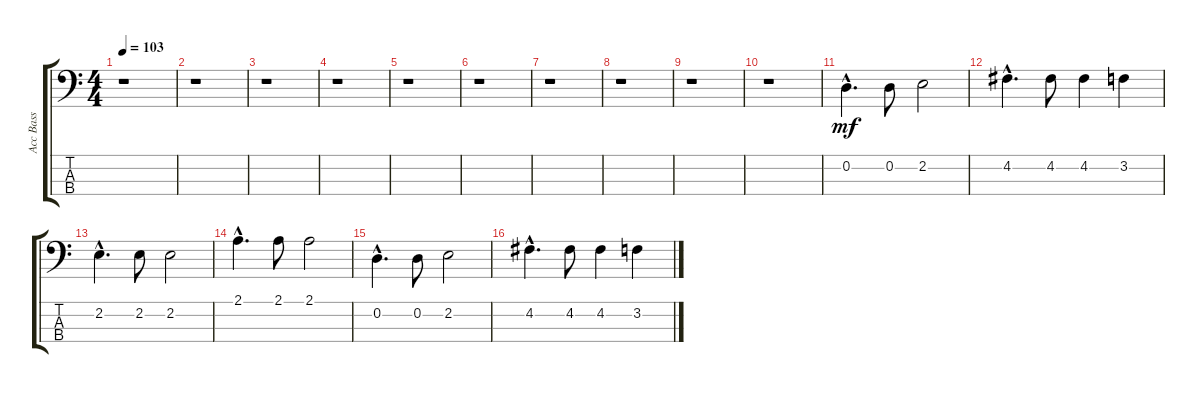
\track ("Acc Bass" "Acc Bass") {instrument acousticbass}
\staff {score tabs}
\tuning (G2 D2 A1 E1) {hide}
\ts (4 4)
\tempo 103
\clef f4
\ks c
r.1{dy mf instrument acousticbass} |
r.1 |
r.1 |
r.1 |
r.1 |
r.1 |
r.1 |
r.1 |
r.1 |
r.1 |
0.2{hac}.4{d volume 14} 0.2.8 2.2.2 |
4.2{hac}.4{d} 4.2.8 4.2.4 3.2.4 |
2.2{hac}.4{d} 2.2.8 2.2.2 |
2.1{hac}.4{d} 2.1.8 2.1.2 |
0.2{hac}.4{d} 0.2.8 2.2.2 |
4.2{hac}.4{d} 4.2.8 4.2.4 3.2.4
